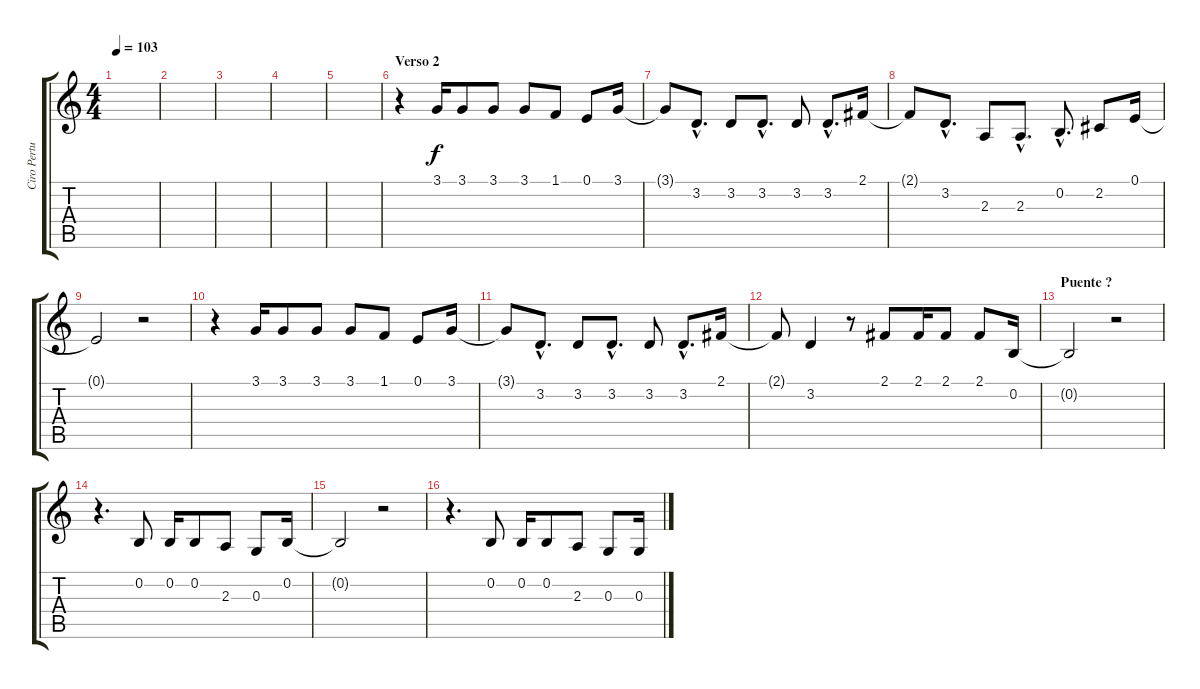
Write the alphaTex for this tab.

\track ("Ciro Pertusi (Voz)" "Ciro Pertu") {instrument clarinet}
\staff {score tabs}
\tuning (E4 B3 G3 D3 A2 E2) {hide}
\ts (4 4)
\tempo 103
\clef g2
\ks c
|
|
|
|
|
\section ("" "Verso 2")
r.4 3.1.16 3.1.8 3.1.8 3.1.8 1.1.8 0.1.8 3.1.16 |
3.1{t}.8 3.2{hac}.8{d} 3.2.8 3.2{hac}.8{d} 3.2.8 3.2{hac}.8{d} 2.1.16 |
2.1{t}.8 3.2{hac}.8{d} 2.3.8 2.3{hac}.8{d} 0.2{hac}.8{d} 2.2.8 0.1.16 |
0.1{t}.2 r.2 |
r.4 3.1.16 3.1.8 3.1.8 3.1.8 1.1.8 0.1.8 3.1.16 |
3.1{t}.8 3.2{hac}.8{d} 3.2.8 3.2{hac}.8{d} 3.2.8 3.2{hac}.8{d} 2.1.16 |
2.1{t}.8 3.2.4 r.8 2.1.8 2.1.16 2.1.8 2.1.8 0.2.16 |
\section ("" "Puente ?")
0.2{t}.2 r.2 |
r.4{d} 0.2.8 0.2.16 0.2.8 2.3.8 0.3.8 0.2.16 |
0.2{t}.2 r.2 |
r.4{d} 0.2.8 0.2.16 0.2.8 2.3.8 0.3.8 0.3.16
